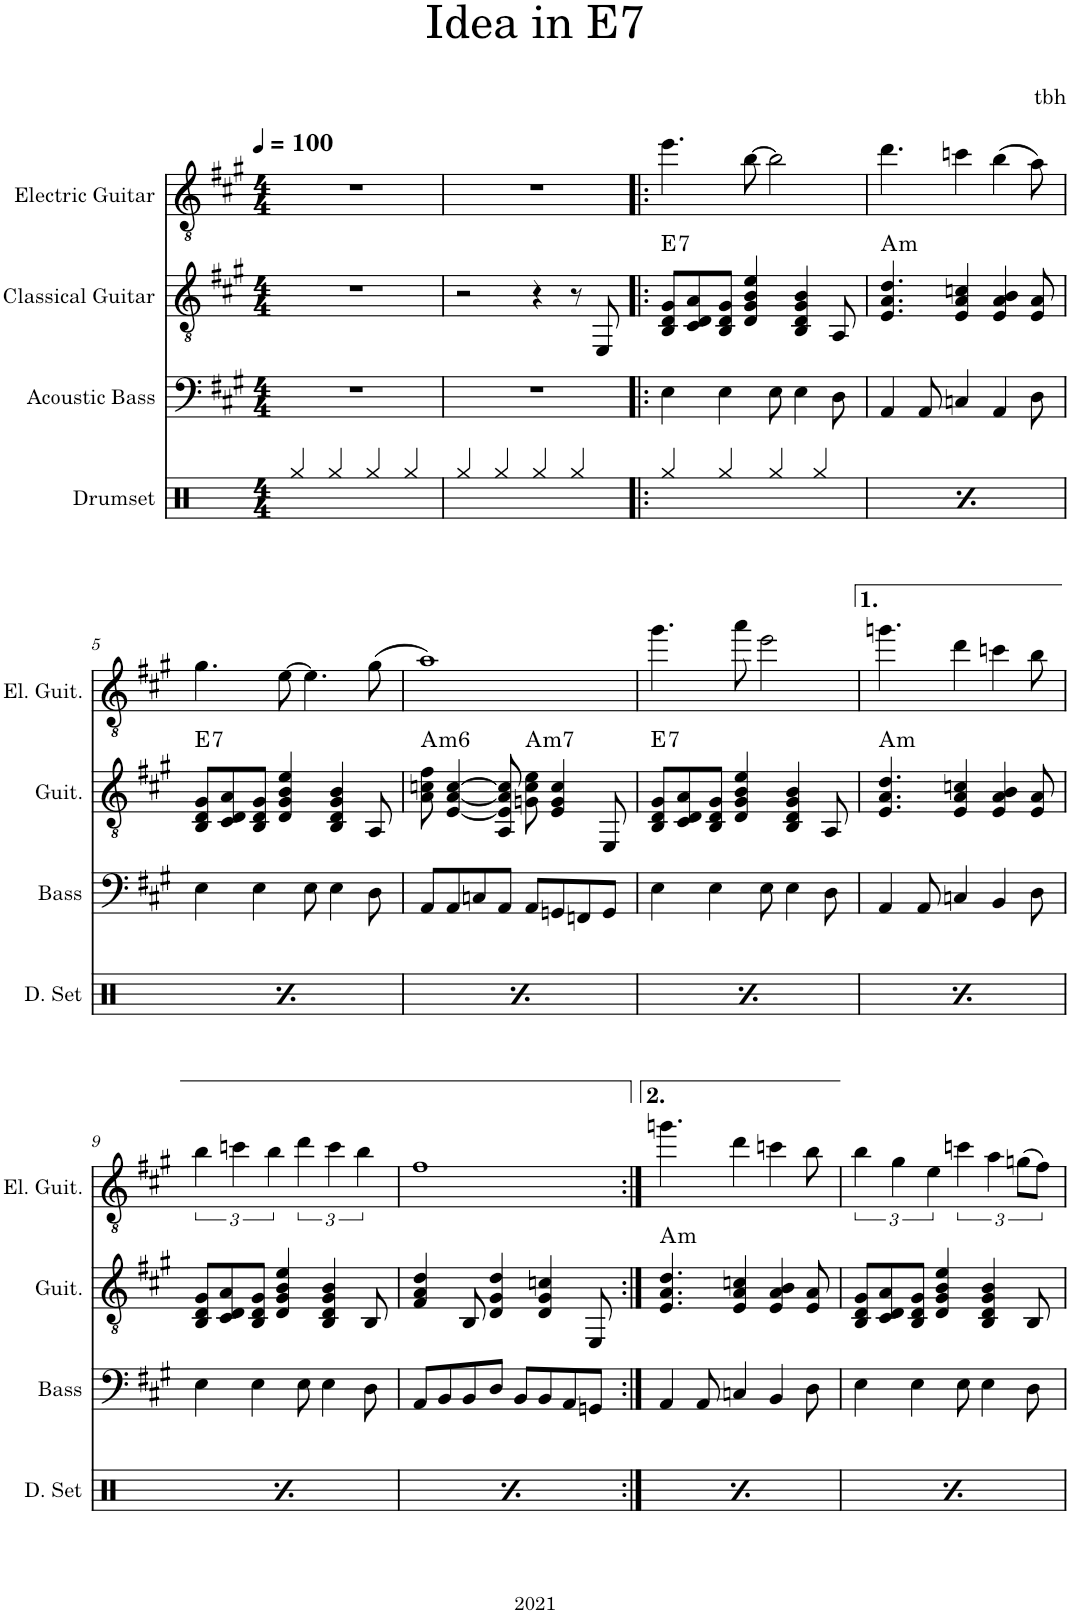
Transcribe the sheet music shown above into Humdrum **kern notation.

**kern	**kern	**kern	**harte	**kern
*part4	*part3	*part2	*part2	*part1
*staff4	*staff3	*staff2	*	*staff1
*I"Drumset	*I"Acoustic Bass	*I"Classical Guitar	*	*I"Electric Guitar
*I'D. Set	*I'Bass	*I'Guit.	*	*I'El. Guit.
*clefX	*clefF4	*clefGv2	*	*clefGv2
*	*Trd7c12	*	*	*
*k[]	*k[f#c#g#]	*k[f#c#g#]	*	*k[f#c#g#]
*M4/4	*M4/4	*M4/4	*	*M4/4
*MM100	*MM100	*MM100	*	*MM100
=1	=1	=1	=1	=1
4Rgg/	1r	1r	.	1r
4Rgg/	.	.	.	.
4Rgg/	.	.	.	.
4Rgg/	.	.	.	.
=2	=2	=2	=2	=2
4Rgg/	1r	2r	.	1r
4Rgg/	.	.	.	.
4Rgg/	.	4r	.	.
4Rgg/	.	8r	.	.
.	.	8EE/	.	.
=3!|:	=3!|:	=3!|:	=3!|:	=3!|:
!	!	!	!LO:H:kt=7	!
4Rgg/	4E\	8BB/ 8D/ 8G#/L	E:7	4.ee\
.	.	8C#/ 8D/ 8A/	.	.
4Rgg/	4E\	8BB/ 8D/ 8G#/J	.	.
.	.	4D/ 4G#/ 4B/ 4e/	.	[8b\
4Rgg/	8E\	.	.	2b\]
.	4E\	4BB/ 4D/ 4G#/ 4B/	.	.
4Rgg/	.	.	.	.
.	8D\	8AA/	.	.
=4	=4	=4	=4	=4
!	!	!	!LO:H:kt=m	!
4Rgg/	4AA/	4.E/ 4.A/ 4.d/	A:min	4.dd\
4Rgg/	8AA/	.	.	.
.	4Cn/	4E/ 4A/ 4cn/	.	4ccn\
4Rgg/	.	.	.	.
.	4AA/	4E/ 4A/ 4B/	.	(4b\
4Rgg/	.	.	.	.
.	8D\	8E/ 8A/	.	8a\)
!!LO:LB:g=z
=5	=5	=5	=5	=5
!	!	!	!LO:H:kt=7	!
4Rgg/	4E\	8BB/ 8D/ 8G#/L	E:7	4.g#\
.	.	8C#/ 8D/ 8A/	.	.
4Rgg/	4E\	8BB/ 8D/ 8G#/J	.	.
.	.	4D/ 4G#/ 4B/ 4e/	.	[8e\
4Rgg/	8E\	.	.	4.e\]
.	4E\	4BB/ 4D/ 4G#/ 4B/	.	.
4Rgg/	.	.	.	.
.	8D\	8AA/	.	(8g#\
=6	=6	=6	=6	=6
!	!	!	!LO:H:kt=m6	!
4Rgg/	8AA/L	8A\ 8cn\ 8f#\	A:min6	1a)
.	8AA/	[4E/ [4A/ [4c/	.	.
4Rgg/	8Cn/	.	.	.
.	8AA/J	8AA/ 8E/] 8A/] 8c/]	.	.
!	!	!	!LO:H:kt=m7	!
4Rgg/	8AA/L	8Gn\ 8c\ 8e\	A:min7	.
.	8GGn/	4E/ 4G/ 4c/	.	.
4Rgg/	8FFn/	.	.	.
.	8GG/J	8EE/	.	.
=7	=7	=7	=7	=7
!	!	!	!LO:H:kt=7	!
4Rgg/	4E\	8BB/ 8D/ 8G#/L	E:7	4.gg#\
.	.	8C#/ 8D/ 8A/	.	.
4Rgg/	4E\	8BB/ 8D/ 8G#/J	.	.
.	.	4D/ 4G#/ 4B/ 4e/	.	8aa\
4Rgg/	8E\	.	.	2ee\
.	4E\	4BB/ 4D/ 4G#/ 4B/	.	.
4Rgg/	.	.	.	.
.	8D\	8AA/	.	.
=8	=8	=8	=8	=8
!	!	!	!LO:H:kt=m	!
4Rgg/	4AA/	4.E/ 4.A/ 4.d/	A:min	4.ggn\
4Rgg/	8AA/	.	.	.
.	4Cn/	4E/ 4A/ 4cn/	.	4dd\
4Rgg/	.	.	.	.
.	4BB/	4E/ 4A/ 4B/	.	4ccn\
4Rgg/	.	.	.	.
.	8D\	8E/ 8A/	.	8b\
!!LO:LB:g=z
=9	=9	=9	=9	=9
4Rgg/	4E\	8BB/ 8D/ 8G#/L	.	6b\
.	.	8C#/ 8D/ 8A/	.	.
.	.	.	.	6ccn\
4Rgg/	4E\	8BB/ 8D/ 8G#/J	.	.
.	.	.	.	6b\
.	.	4D/ 4G#/ 4B/ 4e/	.	.
4Rgg/	8E\	.	.	6dd\
.	4E\	4BB/ 4D/ 4G#/ 4B/	.	.
.	.	.	.	6cc\
4Rgg/	.	.	.	.
.	.	.	.	6b\
.	8D\	8BB/	.	.
=10	=10	=10	=10	=10
4Rgg/	8AA/L	4F#/ 4A/ 4d/	.	1f#
.	8BB/	.	.	.
4Rgg/	8BB/	8BB/	.	.
.	8D/J	4D/ 4G#/ 4d/	.	.
4Rgg/	8BB/L	.	.	.
.	8BB/	4D/ 4G#/ 4cn/	.	.
4Rgg/	8AA/	.	.	.
.	8GGn/J	8EE/	.	.
=11:|!	=11:|!	=11:|!	=11:|!	=11:|!
!	!	!	!LO:H:kt=m	!
4Rgg/	4AA/	4.E/ 4.A/ 4.d/	A:min	4.ggn\
4Rgg/	8AA/	.	.	.
.	4Cn/	4E/ 4A/ 4cn/	.	4dd\
4Rgg/	.	.	.	.
.	4BB/	4E/ 4A/ 4B/	.	4ccn\
4Rgg/	.	.	.	.
.	8D\	8E/ 8A/	.	8b\
=12	=12	=12	=12	=12
4Rgg/	4E\	8BB/ 8D/ 8G#/L	.	6b\
.	.	8C#/ 8D/ 8A/	.	.
.	.	.	.	6g#\
4Rgg/	4E\	8BB/ 8D/ 8G#/J	.	.
.	.	.	.	6e\
.	.	4D/ 4G#/ 4B/ 4e/	.	.
4Rgg/	8E\	.	.	6ccn\
.	4E\	4BB/ 4D/ 4G#/ 4B/	.	.
.	.	.	.	6a\
4Rgg/	.	.	.	.
.	.	.	.	(12gn\L
.	8D\	8BB/	.	.
.	.	.	.	12f#\J)
=	=	=	=	=
*-	*-	*-	*-	*-
